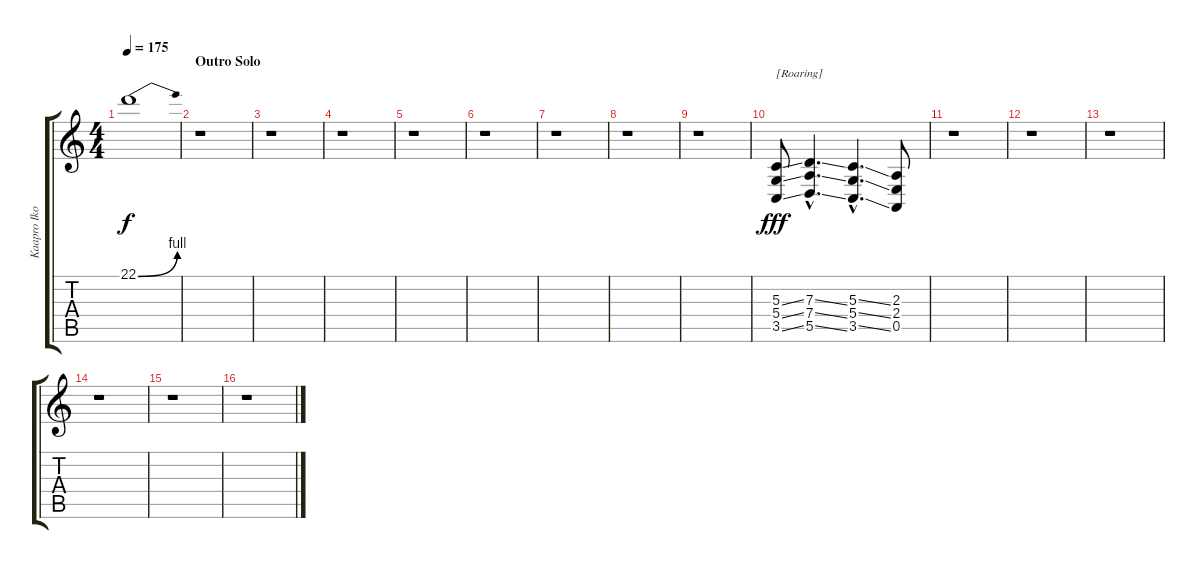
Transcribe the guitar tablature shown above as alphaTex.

\track ("Kaapro Ikonen-Vocals" "Kaapro Iko") {instrument lead7fifths}
\staff {score tabs}
\tuning (E4 B3 G3 D3 A2 E2) {hide}
\ts (4 4)
\tempo 175
\clef g2
\ks c
22.1{be (bend 0 0 60 4)}.1{dy f} |
\section ("" "Outro Solo")
r.1 |
r.1 |
r.1 |
r.1 |
r.1 |
r.1 |
r.1 |
r.1 |
(5.3{ss} 5.4{ss} 3.5{ss}).8{txt "[Roaring]" dy fff} (7.3{ss hac} 7.4{ss hac} 5.5{ss hac}).4{d} (5.3{ss hac} 5.4{ss hac} 3.5{ss hac}).4{d} (2.3 2.4 0.5).8 |
r.1 |
r.1 |
r.1 |
r.1 |
r.1 |
r.1
